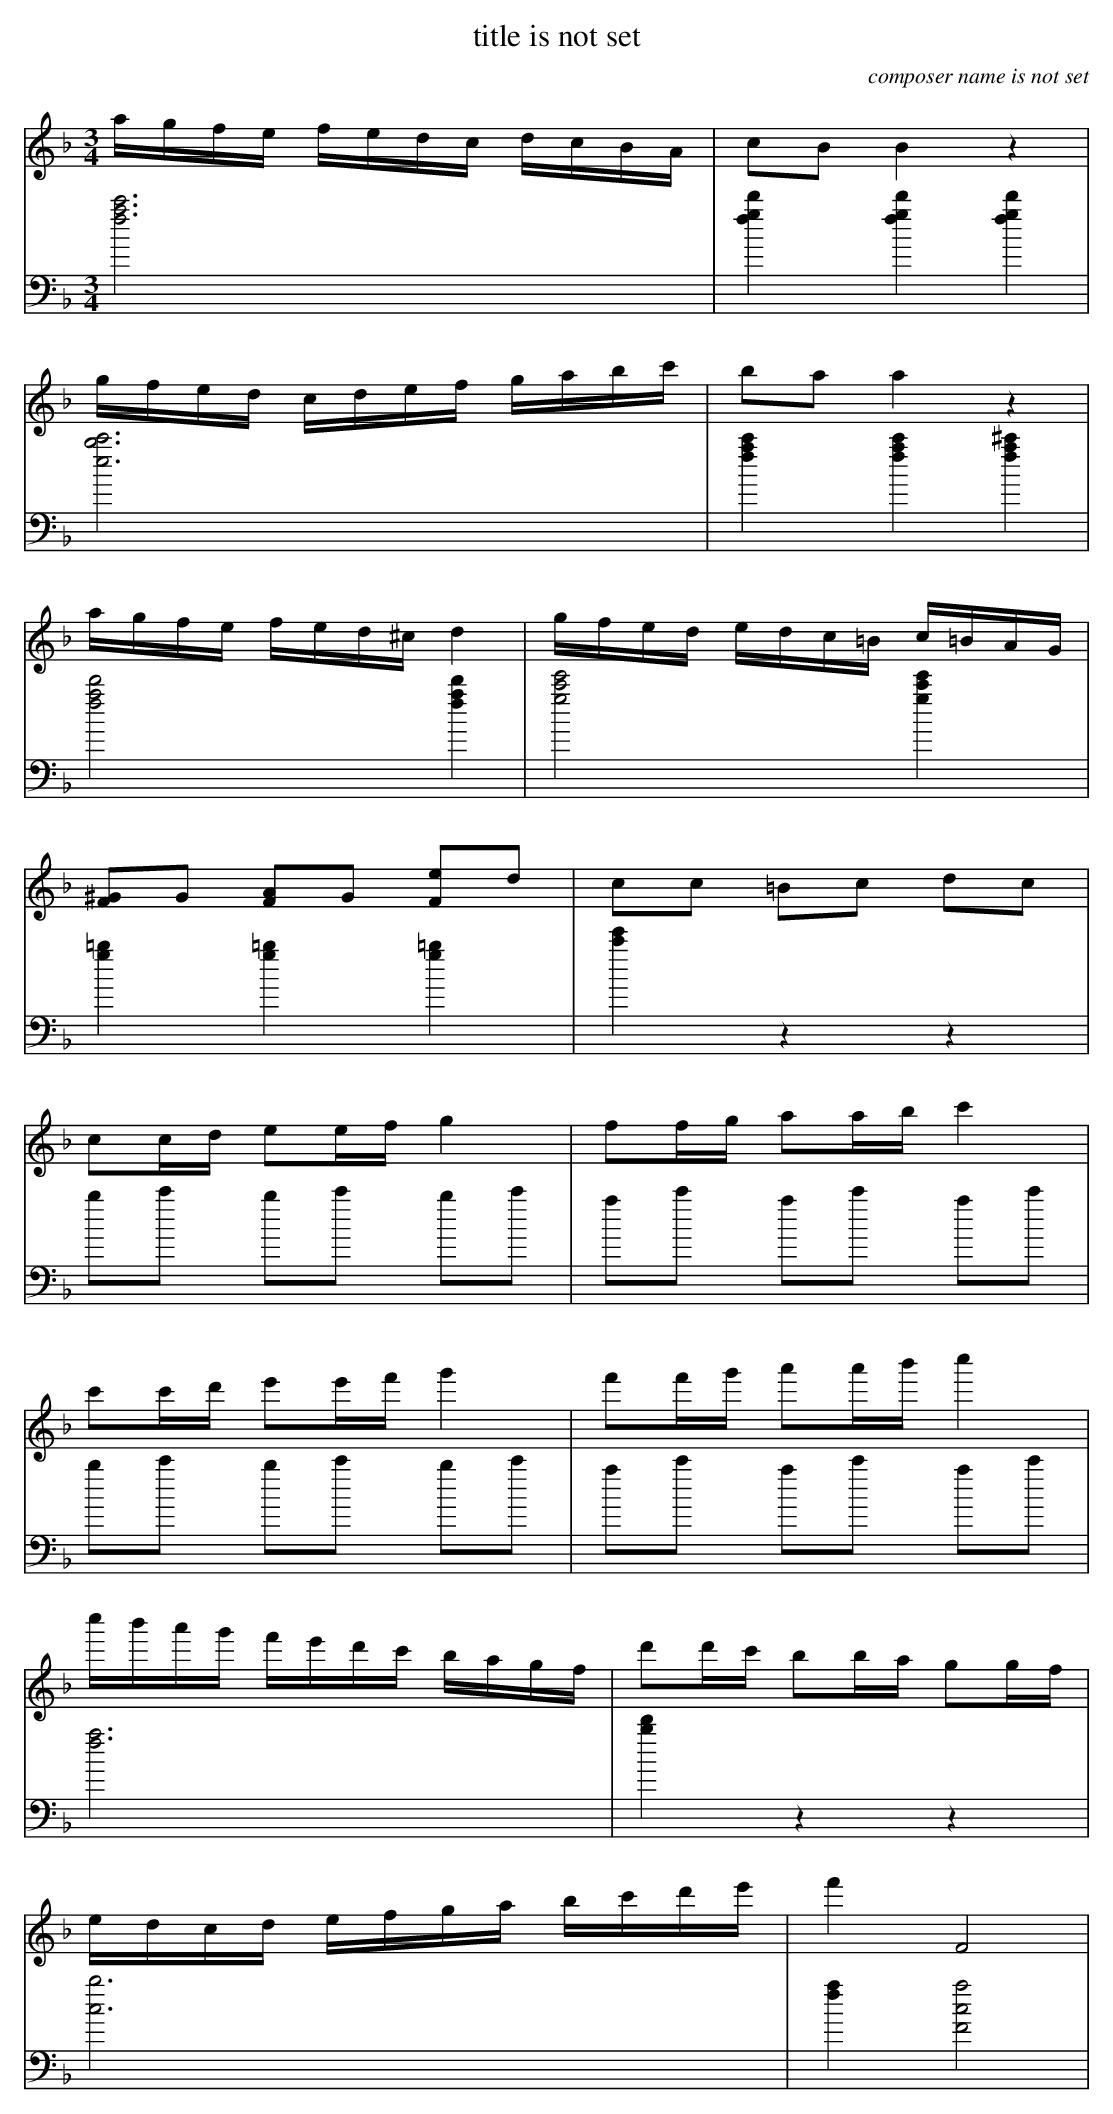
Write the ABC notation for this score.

X:1
T: title is not set
C: composer name is not set
L: 1/4
M: 3/4
K: F
V:1
 [a1/4][g1/4][f1/4][e1/4] [f1/4][e1/4][d1/4][c1/4] [d1/4][c1/4][B1/4][A1/4]|\
 [c1/2][B1/2] [B]z|
 [g1/4][f1/4][e1/4][d1/4] [c1/4][d1/4][e1/4][f1/4] [g1/4][a1/4][b1/4][c'1/4]|\
 [b1/2][a1/2] [a]z|
 [a1/4][g1/4][f1/4][e1/4] [f1/4][e1/4][d1/4][^c1/4] [d1]|\
 [g1/4][f1/4][e1/4][d1/4] [e1/4][d1/4][c1/4][=B1/4] [c1/4][=B1/4][A1/4][G1/4]|
 [^G1/2F1/2][G1/2] [A1/2F1/2][G1/2] [F1/2e1/2][d1/2]|\
 [c1/2][c1/2] [=B1/2][c1/2] [d1/2][c1/2]|
 [c1/2][c1/4][d1/4] [e1/2][e1/4][f1/4] [g1]|\
 [f1/2][f1/4][g1/4] [a1/2][a1/4][b1/4] [c'1]|
 [c'1/2][c'1/4][d'1/4] [e'1/2][e'1/4][f'1/4] [g'1]|\
 [f'1/2][f'1/4][g'1/4] [a'1/2][a'1/4][b'1/4] [c''1]|
 [c''1/4][b'1/4][a'1/4][g'1/4] [f'1/4][e'1/4][d'1/4][c'1/4] [b1/4][a1/4][g1/4][f1/4]|\
 [d'1/2][d'1/4][c'1/4] [b1/2][b1/4][a1/4] [g1/2][g1/4][f1/4]|
 [e1/4][d1/4][c1/4][d1/4] [e1/4][f1/4][g1/4][a1/4] [b1/4][c'1/4][d'1/4][e'1/4]|\
 [f'][F2]|
V:2
[K: F clef=bass]
 [f3c'3a3]|\
 [g1d'1f1] [d'1g1f1] [g1d'1f1]|
 [c'3e3b3]|\
 [c'1a1f1] [c'1a1f1] [^c'1a1f1]|
 [d'2a2f2] [d'1a1f1]|\
 [g2c'2e'2] [c'1e'1g1]|
 [=b1g1] [=b1g1] [=b1g1]|\
 [e'c']z z|
 [b1/2][c'1/2] [b1/2][c'1/2] [b1/2][c'1/2]|\
 [a1/2][c'1/2] [a1/2][c'1/2] [a1/2][c'1/2]|
 [b1/2][c'1/2] [b1/2][c'1/2] [b1/2][c'1/2]|\
 [a1/2][c'1/2] [a1/2][c'1/2] [a1/2][c'1/2]|
 [a3f3]|\
 [bd']zz|
 [c3b3]|\
 [af][c2a2F2]|
